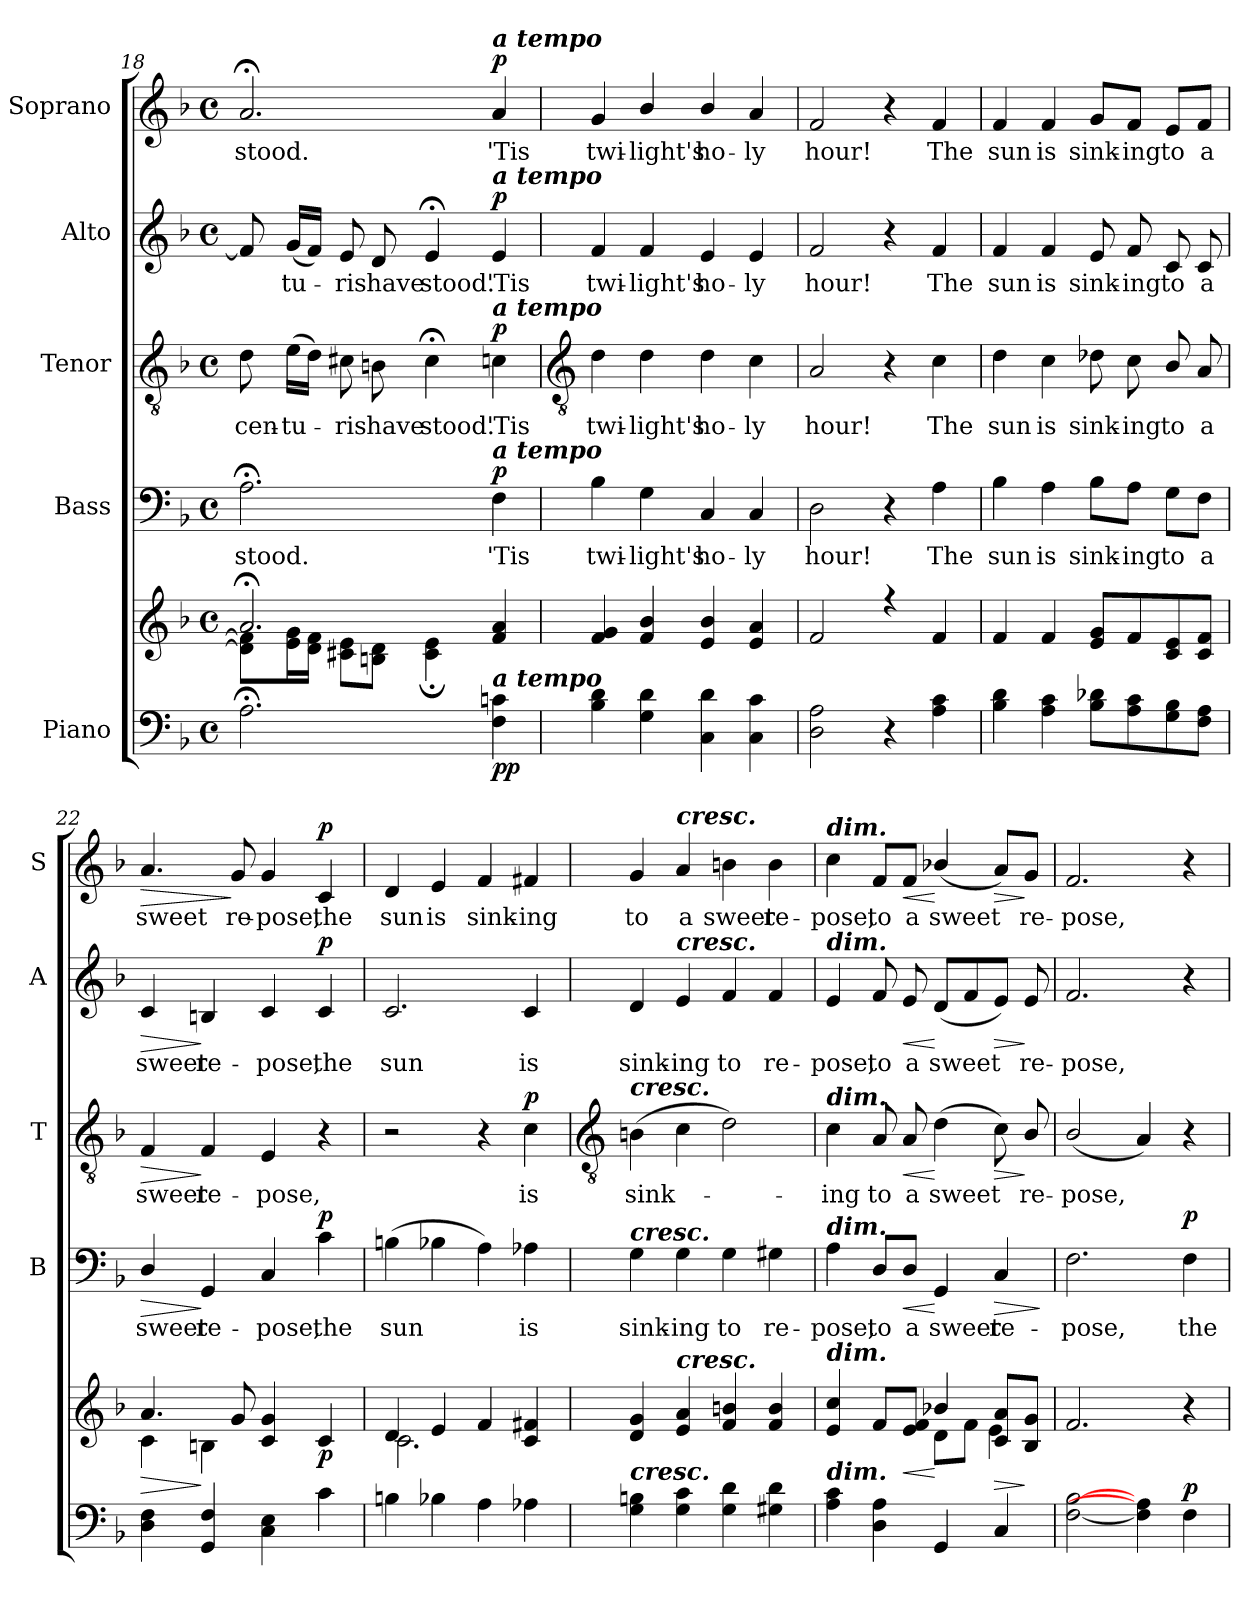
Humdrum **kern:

**kern	**kern	**dynam	**kern	**text	**dynam	**kern	**text	**dynam	**kern	**text	**dynam	**kern	**text	**dynam
*part5	*part5	*part5	*part4	*part4	*part4	*part3	*part3	*part3	*part2	*part2	*part2	*part1	*part1	*part1
*staff6	*staff5	*staff5/6	*staff4	*staff4	*staff4	*staff3	*staff3	*staff3	*staff2	*staff2	*staff2	*staff1	*staff1	*staff1
*I"Piano	*	*	*I"Bass	*	*	*I"Tenor	*	*	*I"Alto	*	*	*I"Soprano	*	*
*	*	*	*I'B	*	*	*I'T	*	*	*I'A	*	*	*I'S	*	*
*clefF4	*clefG2	*	*clefF4	*	*	*clefGv2	*	*	*clefG2	*	*	*clefG2	*	*
*k[b-]	*k[b-]	*	*k[b-]	*	*	*k[b-]	*	*	*k[b-]	*	*	*k[b-]	*	*
*F:	*F:	*	*F:	*	*	*F:	*	*	*F:	*	*	*F:	*	*
*M4/4	*M4/4	*	*M4/4	*	*	*M4/4	*	*	*M4/4	*	*	*M4/4	*	*
*met(c)	*met(c)	*	*met(c)	*	*	*met(c)	*	*	*met(c)	*	*	*met(c)	*	*
=18	=18	=18	=18	=18	=18	=18	=18	=18	=18	=18	=18	=18	=18	=18
*	*^	*	*	*	*	*	*	*	*	*	*	*	*	*
!	!	!	!	!	!LO:LY:b	!	!	!LO:LY:b	!	!	!	!	!	!LO:LY:b	!
2.A;<\	2.a;</	8d\] 8f\]L	.	2.A;<	stood.	.	8d	cen-	.	8f]	.	.	2.a;<	stood.	.
!	!	!	!	!	!	!	!	!LO:LY:b	!	!	!LO:LY:b	!	!	!	!
.	.	16e\ 16g\L	.	.	.	.	(>16eLL	-tu-	.	(<16gLL	tu-	.	.	.	.
.	.	16d\ 16f\JJ	.	.	.	.	16dJJ)	.	.	16fJJ)	.	.	.	.	.
!	!	!	!	!	!	!	!	!LO:LY:b	!	!	!LO:LY:b	!	!	!	!
.	.	8c#X\ 8e\L	.	.	.	.	8c#X	ris	.	8e	ris	.	.	.	.
!	!	!	!	!	!	!	!	!LO:LY:b	!	!	!LO:LY:b	!	!	!	!
.	.	8Bn\ 8d\J	.	.	.	.	8Bn	have	.	8d	have	.	.	.	.
!	!	!	!	!	!	!	!	!LO:LY:b	!	!	!LO:LY:b	!	!	!	!
.	.	4c#\; 4e\;	.	.	.	.	4c#;<	stood.	.	4e;<	stood.	.	.	.	.
!	!	!	!	!	!	!	!	!	!	!	!	!	!LO:TX:a:Bi:t=a tempo	!	!
!	!	!	!	!	!	!	!	!	!	!LO:TX:a:Bi:t=a tempo	!	!	!	!	!
!	!	!	!	!	!	!	!LO:TX:a:Bi:t=a tempo	!	!	!	!	!	!	!	!
!	!	!	!	!LO:TX:a:Bi:t=a tempo	!	!	!	!	!	!	!	!	!	!	!
!LO:TX:a:Bi:t=a tempo	!	!	!	!	!	!	!	!	!	!	!	!	!	!	!
!	!	!	!LO:DY:b=2	!	!LO:LY:b	!	!	!LO:LY:b	!	!	!LO:LY:b	!	!	!LO:LY:b	!
!	!	!	!LO:DY:n=1:b	!	!	!LO:DY:b	!	!	!LO:DY:b	!	!	!LO:DY:b	!	!	!LO:DY:b
4F\ 4cn\	4f/ 4a/	4ryy	p p	4F	'Tis	p	4cn	'Tis	p	4e	'Tis	p	4a	'Tis	p
!!LO:LB:g=z
=19	=19	=19	=19	=19	=19	=19	=19	=19	=19	=19	=19	=19	=19	=19	=19
*	*	*	*	*	*	*	*clefGv2	*	*	*	*	*	*	*	*
!	!	!	!	!	!LO:LY:b	!	!	!LO:LY:b	!	!	!LO:LY:b	!	!	!LO:LY:b	!
4B- 4d	4f 4g	1ryy	.	4B-	twi-	.	4d	twi-	.	4f	twi-	.	4g	twi-	.
!	!	!	!	!	!LO:LY:b	!	!	!LO:LY:b	!	!	!LO:LY:b	!	!	!LO:LY:b	!
4G 4d	4f/ 4b-/	.	.	4G	-light's	.	4d	-light's	.	4f	-light's	.	4b-/	-light's	.
!	!	!	!	!	!LO:LY:b	!	!	!LO:LY:b	!	!	!LO:LY:b	!	!	!LO:LY:b	!
4C 4d	4e/ 4b-/	.	.	4C	ho-	.	4d	ho-	.	4e	ho-	.	4b-/	ho-	.
!	!	!	!	!	!LO:LY:b	!	!	!LO:LY:b	!	!	!LO:LY:b	!	!	!LO:LY:b	!
4C 4c	4e 4a	.	.	4C	-ly	.	4c	-ly	.	4e	-ly	.	4a	-ly	.
=20	=20	=20	=20	=20	=20	=20	=20	=20	=20	=20	=20	=20	=20	=20	=20
!	!	!	!	!	!LO:LY:b	!	!	!LO:LY:b	!	!	!LO:LY:b	!	!	!LO:LY:b	!
2D 2A	2f	1ryy	.	2D	hour!	.	2A	hour!	.	2f	hour!	.	2f	hour!	.
4r	4r	.	.	4r	.	.	4r	.	.	4r	.	.	4r	.	.
!	!	!	!	!	!LO:LY:b	!	!	!LO:LY:b	!	!	!LO:LY:b	!	!	!LO:LY:b	!
4A 4c	4f	.	.	4A	The	.	4c	The	.	4f	The	.	4f	The	.
=21	=21	=21	=21	=21	=21	=21	=21	=21	=21	=21	=21	=21	=21	=21	=21
!	!	!	!	!	!LO:LY:b	!	!	!LO:LY:b	!	!	!LO:LY:b	!	!	!LO:LY:b	!
4B- 4d	4f	2ryy	.	4B-	sun	.	4d	sun	.	4f	sun	.	4f	sun	.
!	!	!	!	!	!LO:LY:b	!	!	!LO:LY:b	!	!	!LO:LY:b	!	!	!LO:LY:b	!
4A 4c	4f	.	.	4A	is	.	4c	is	.	4f	is	.	4f	is	.
!	!	!	!	!	!LO:LY:b	!	!	!LO:LY:b	!	!	!LO:LY:b	!	!	!LO:LY:b	!
8B- 8d-XL	8e 8gL	8ryy	.	8B-\L	sink-	.	8d-X	sink-	.	8e	sink-	.	8g/L	sink-	.
!	!	!	!	!	!LO:LY:b	!	!	!LO:LY:b	!	!	!LO:LY:b	!	!	!LO:LY:b	!
8A 8c	8f	4.ryy	.	8A\J	-ing	.	8c	-ing	.	8f	-ing	.	8f/J	-ing	.
!	!	!	!	!	!LO:LY:b	!	!	!LO:LY:b	!	!	!LO:LY:b	!	!	!LO:LY:b	!
8G 8B-	8c 8e	.	.	8G\L	to	.	8B-/	to	.	8c	to	.	8e/L	to	.
!	!	!	!	!	!LO:LY:b	!	!	!LO:LY:b	!	!	!LO:LY:b	!	!	!LO:LY:b	!
8F 8AJ	8c 8fJ	.	.	8F\J	a	.	8A	a	.	8c	a	.	8f/J	a	.
=22	=22	=22	=22	=22	=22	=22	=22	=22	=22	=22	=22	=22	=22	=22	=22
!	!	!	!LO:HP:b	!	!LO:LY:b	!LO:HP:b	!	!LO:LY:b	!LO:HP:b	!	!LO:LY:b	!LO:HP:b	!	!LO:LY:b	!LO:HP:b
4D\ 4F\	4.a	4c\	>	4D/	sweet	>	4F	sweet	>	4c	sweet	>	4.a	sweet	>
!	!	!	!	!	!LO:LY:b	!	!	!LO:LY:b	!	!	!LO:LY:b	!	!	!	!
4GG 4F	.	4Bn\	]	4GG	re-	]	4F	re-	]	4Bn	re-	]	.	.	.
!	!	!	!	!	!	!	!	!	!	!	!	!	!	!LO:LY:b	!
.	8g	.	.	.	.	.	.	.	.	.	.	.	8g	re-	]
!	!	!	!	!	!LO:LY:b	!	!	!LO:LY:b	!	!	!LO:LY:b	!	!	!LO:LY:b	!
4C 4E	4c 4g	2ryy	.	4C	-pose,	.	4E	-pose,	.	4c	-pose,	.	4g	-pose,	.
!	!	!	!LO:DY:b	!	!LO:LY:b	!LO:DY:b	!	!	!	!	!LO:LY:b	!LO:DY:b	!	!LO:LY:b	!LO:DY:b
4c	4c	.	p	4c	the	p	4r	.	.	4c	the	p	4c	the	p
=23	=23	=23	=23	=23	=23	=23	=23	=23	=23	=23	=23	=23	=23	=23	=23
!	!	!	!	!	!LO:LY:b	!	!	!	!	!	!LO:LY:b	!	!	!LO:LY:b	!
4Bn	4d	2.c\	.	(>4Bn	sun	.	2r	.	.	2.c	sun	.	4d	sun	.
!	!	!	!	!	!	!	!	!	!	!	!	!	!	!LO:LY:b	!
4B-X	4e	.	.	4B-X	.	.	.	.	.	.	.	.	4e	is	.
!	!	!	!	!	!	!	!	!	!	!	!	!	!	!LO:LY:b	!
4A	4f	.	.	4A)	.	.	4r	.	.	.	.	.	4f	sink-	.
!	!	!	!	!	!LO:LY:b	!	!	!LO:LY:b	!LO:DY:b	!	!LO:LY:b	!	!	!LO:LY:b	!
4A-X	4c 4f#X	4ryy	.	4A-X	is	.	4c	is	p	4c	is	.	4f#X	-ing	.
!!LO:LB:g=z
=24	=24	=24	=24	=24	=24	=24	=24	=24	=24	=24	=24	=24	=24	=24	=24
*	*	*	*	*	*	*	*clefGv2	*	*	*	*	*	*	*	*
!	!	!	!	!	!	!	!LO:TX:a:Bi:t=cresc.	!	!	!	!	!	!	!	!
!	!	!	!	!LO:TX:a:Bi:t=cresc.	!	!	!	!	!	!	!	!	!	!	!
!LO:TX:a:Bi:t=cresc.	!	!	!	!	!	!	!	!	!	!	!	!	!	!	!
!	!	!	!	!	!LO:LY:b	!	!	!LO:LY:b	!	!	!LO:LY:b	!	!	!LO:LY:b	!
4G 4Bn	4d 4g	1ryy	.	4G	sink-	.	(>4Bn	sink-	.	4d	sink-	.	4g	to	.
!	!	!	!	!	!	!	!	!	!	!	!	!	!LO:TX:a:Bi:t=cresc.	!	!
!	!	!	!	!	!	!	!	!	!	!LO:TX:a:Bi:t=cresc.	!	!	!	!	!
!	!LO:TX:a:Bi:t=cresc.	!	!	!	!	!	!	!	!	!	!	!	!	!	!
!	!	!	!	!	!LO:LY:b	!	!	!	!	!	!LO:LY:b	!	!	!LO:LY:b	!
4G 4c	4e 4a	.	.	4G	-ing	.	4c	.	.	4e	-ing	.	4a	a	.
!	!	!	!	!	!LO:LY:b	!	!	!	!	!	!LO:LY:b	!	!	!LO:LY:b	!
4G 4d	4f 4bn	.	.	4G	to	.	2d)	.	.	4f	to	.	4bn	sweet	.
!	!	!	!	!	!LO:LY:b	!	!	!	!	!	!LO:LY:b	!	!	!LO:LY:b	!
4G#X 4d	4f 4b	.	.	4G#X	re-	.	.	.	.	4f	re-	.	4b	re-	.
=25	=25	=25	=25	=25	=25	=25	=25	=25	=25	=25	=25	=25	=25	=25	=25
!	!	!	!	!	!	!	!	!	!	!	!	!	!LO:TX:a:Bi:t=dim.	!	!
!	!	!	!	!	!	!	!	!	!	!LO:TX:a:Bi:t=dim.	!	!	!	!	!
!	!	!	!	!	!	!	!LO:TX:a:Bi:t=dim.	!	!	!	!	!	!	!	!
!	!	!	!	!LO:TX:a:Bi:t=dim.	!	!	!	!	!	!	!	!	!	!	!
!	!LO:TX:a:Bi:t=dim.	!	!	!	!	!	!	!	!	!	!	!	!	!	!
!LO:TX:a:Bi:t=dim.	!	!	!	!	!	!	!	!	!	!	!	!	!	!	!
!	!	!	!	!	!LO:LY:b	!	!	!LO:LY:b	!	!	!LO:LY:b	!	!	!LO:LY:b	!
4A 4c	4e 4cc	2ryy	.	4A	-pose,	.	4c	ing	.	4e	-pose,	.	4cc	-pose,	.
!	!	!	!	!	!LO:LY:b	!	!	!LO:LY:b	!	!	!LO:LY:b	!	!	!LO:LY:b	!
4D\ 4A\	8fL	.	.	8D/L	to	.	8A	to	.	8f	to	.	8f/L	to	.
!	!	!	!LO:HP:b	!	!LO:LY:b	!LO:HP:b	!	!LO:LY:b	!LO:HP:b	!	!LO:LY:b	!LO:HP:b	!	!LO:LY:b	!LO:HP:b
.	8e 8fJ	.	<	8D/J	a	<	8A	a	<	8e	a	<	8f/J	a	<
!	!	!	!	!	!LO:LY:b	!	!	!LO:LY:b	!	!	!LO:LY:b	!	!	!LO:LY:b	!
4GG	4b-X/	8d\L	[	4GG	sweet	[	(>4d	sweet	[	(<8dL	sweet	[	(<4b-X/	sweet	[
.	.	8f\J	.	.	.	.	.	.	.	8f	.	.	.	.	.
!	!	!	!LO:HP:b	!	!LO:LY:b	!LO:HP:b	!	!	!LO:HP:b	!	!	!LO:HP:b	!	!	!LO:HP:b
4C	8c 8aL	4e\	>	4C	re-	>	8c)	.	>	8eJ)	.	>	8a/L)	.	>
!	!	!	!	!	!	!	!	!LO:LY:b	!	!	!LO:LY:b	!	!	!LO:LY:b	!
.	8B- 8gJ	.	]	.	.	.	8B-/	re-	]	8e	re-	]	8g/J	re-	]
*	*v	*v	*	*	*	*	*	*	*	*	*	*	*	*	*
.	.	.	.	.	]	.	.	.	.	.	.	.	.	.
=26	=26	=26	=26	=26	=26	=26	=26	=26	=26	=26	=26	=26	=26	=26
!	!	!	!	!LO:LY:b	!	!	!LO:LY:b	!	!	!LO:LY:b	!	!	!LO:LY:b	!
[2F [2B-	2.f	.	2.F	-pose,	.	(<2B-/	-pose,	.	2.f	-pose,	.	2.f	-pose,	.
4F] 4A]	.	.	.	.	.	4A)	.	.	.	.	.	.	.	.
!	!	!LO:DY:a=2	!	!LO:LY:b	!LO:DY:b	!	!	!	!	!	!	!	!	!
4F	4r	p	4F	the	p	4r	.	.	4r	.	.	4r	.	.
=	=	=	=	=	=	=	=	=	=	=	=	=	=	=
*-	*-	*-	*-	*-	*-	*-	*-	*-	*-	*-	*-	*-	*-	*-
